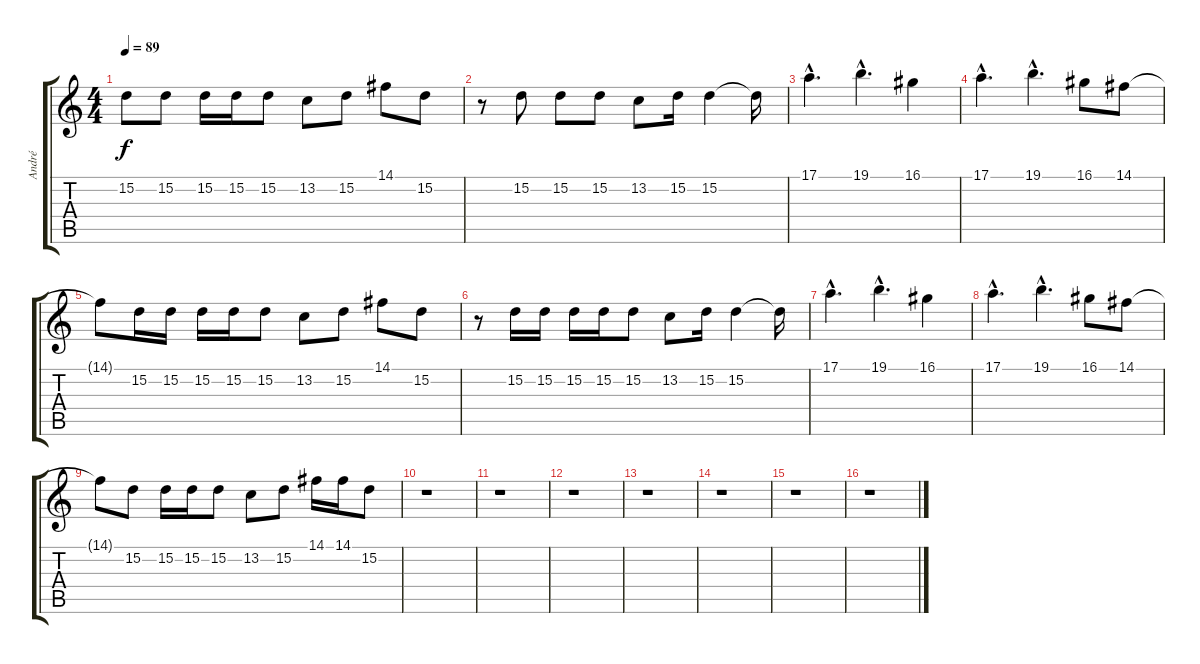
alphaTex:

\track ("André" "André") {instrument lead6voice}
\staff {score tabs}
\tuning (E4 B3 G3 D3 A2 E2) {hide}
\ts (4 4)
\tempo 89
\clef g2
\ks c
15.2{t}.8{dy f} 15.2.8 15.2.16 15.2.16 15.2.8 13.2.8 15.2.8 14.1.8 15.2.8 |
r.8 15.2.8 15.2.8 15.2.8 13.2.8 15.2.16 15.2.4 15.2{t}.16 |
17.1{hac}.4{d} 19.1{hac}.4{d} 16.1.4 |
17.1{hac}.4{d} 19.1{hac}.4{d} 16.1.8 14.1.8 |
14.1{t}.8 15.2.16 15.2.16 15.2.16 15.2.16 15.2.8 13.2.8 15.2.8 14.1.8 15.2.8 |
r.8 15.2.16 15.2.16 15.2.16 15.2.16 15.2.8 13.2.8 15.2.16 15.2.4 15.2{t}.16 |
17.1{hac}.4{d} 19.1{hac}.4{d} 16.1.4 |
17.1{hac}.4{d} 19.1{hac}.4{d} 16.1.8 14.1.8 |
14.1{t}.8 15.2.8 15.2.16 15.2.16 15.2.8 13.2.8 15.2.8 14.1.16 14.1.16 15.2.8 |
r.1 |
r.1 |
r.1 |
r.1 |
r.1 |
r.1 |
r.1
